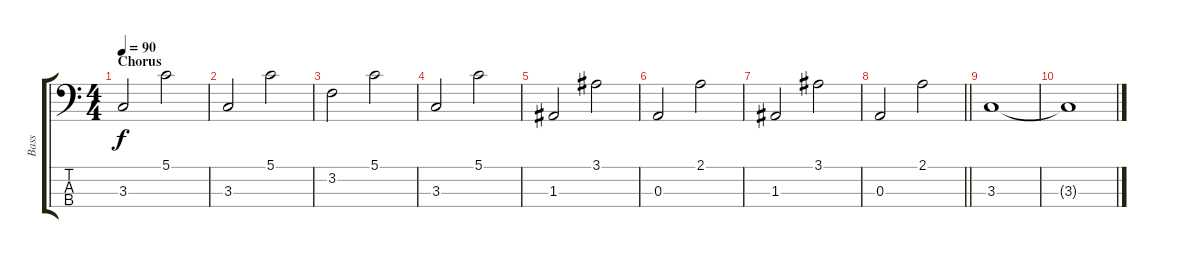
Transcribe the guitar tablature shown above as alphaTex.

\track ("Bass" "Bass") {instrument electricbassfinger}
\staff {score tabs}
\tuning (G2 D2 A1 E1) {hide}
\ts (4 4)
\section ("" "Chorus")
\tempo 90
\clef f4
\ks c
3.3.2{dy f} 5.1.2 |
3.3.2 5.1.2 |
3.2.2 5.1.2 |
3.3.2 5.1.2 |
1.3.2 3.1.2 |
0.3.2 2.1.2 |
1.3.2 3.1.2 |
\barLineRight lightlight
0.3.2 2.1.2 |
3.3.1 |
3.3{t}.1
